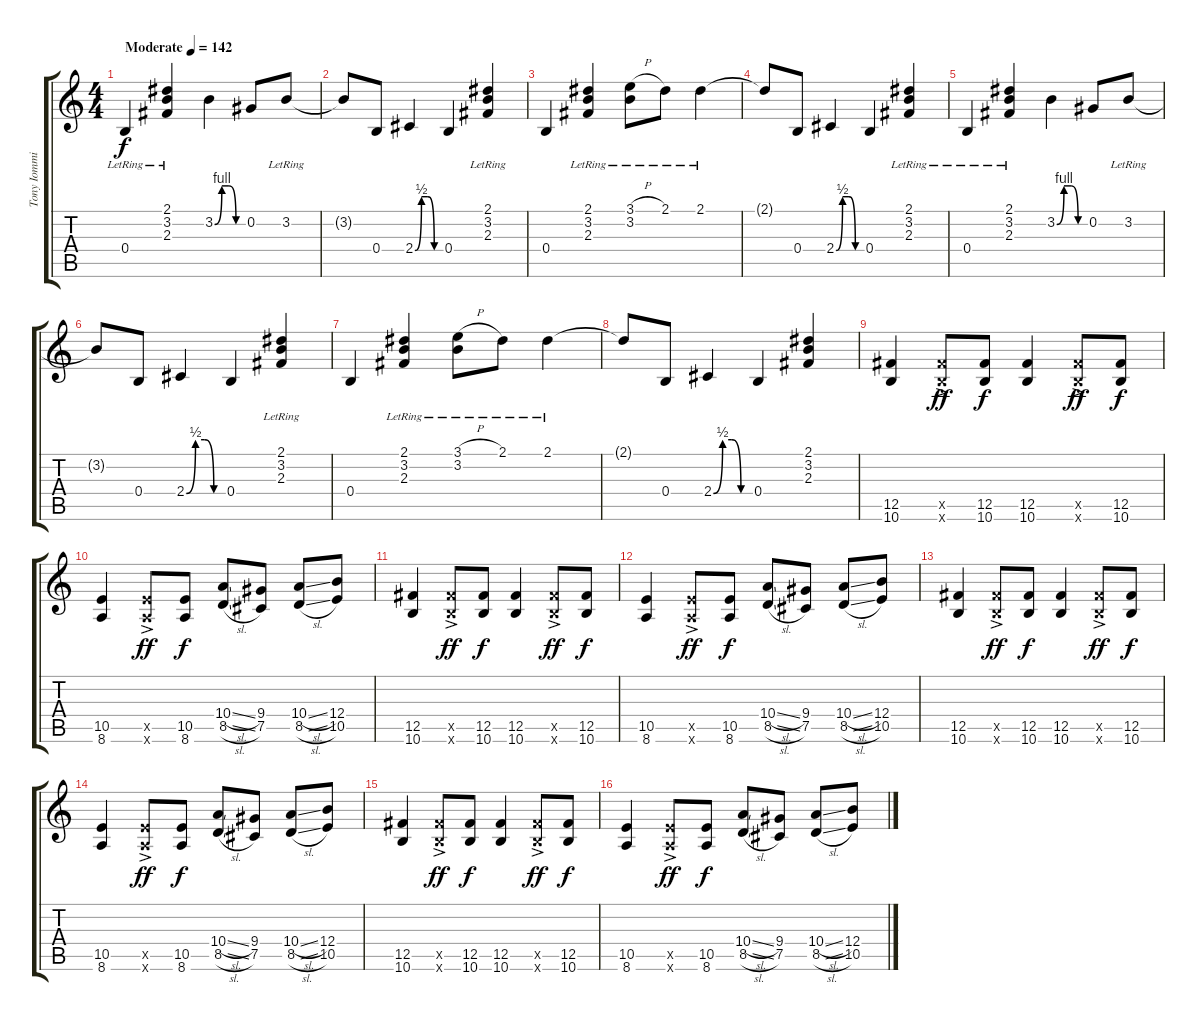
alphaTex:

\track ("Tony Iommi" "Tony Iommi") {instrument distortionguitar}
\staff {score tabs}
\tuning (Db4 Ab3 E3 B2 Gb2 Db2) {hide}
\ts (4 4)
\tempo (142 "Moderate")
\clef g2
\ks c
0.4{lr}.4{dy f instrument distortionguitar} (2.1{lr} 3.2{lr} 2.3{lr}).4 3.2{be (custom 0 0 15 4 30 4 45 0 60 0)}.4 0.2.8 3.2{lr}.8 |
3.2{t}.8 0.4.8 2.4{be (custom 0 0 15 2 30 2 45 0 60 0)}.4 0.4.4 (2.1{lr} 3.2{lr} 2.3{lr}).4 |
0.4.4 (2.1{lr} 3.2{lr} 2.3{lr}).4 (3.1{h lr} 3.2{lr}).8 2.1{lr}.8 2.1{lr}.4 |
2.1{t}.8 0.4.8 2.4{be (custom 0 0 15 2 30 2 45 0 60 0)}.4 0.4.4 (2.1{lr} 3.2{lr} 2.3{lr}).4 |
0.4{lr}.4 (2.1{lr} 3.2{lr} 2.3{lr}).4 3.2{be (custom 0 0 15 4 30 4 45 0 60 0)}.4 0.2.8 3.2{lr}.8 |
3.2{t}.8 0.4.8 2.4{be (custom 0 0 15 2 30 2 45 0 60 0)}.4 0.4.4 (2.1{lr} 3.2{lr} 2.3{lr}).4 |
0.4.4 (2.1{lr} 3.2{lr} 2.3{lr}).4 (3.1{h lr} 3.2{lr}).8 2.1{lr}.8 2.1{lr}.4 |
2.1{t}.8 0.4.8 2.4{be (custom 0 0 15 2 30 2 45 0 60 0)}.4 0.4.4 (2.1 3.2 2.3).4 |
(12.5 10.6).4 (12.5{ac x} 10.6{ac x}).8{dy ff} (12.5 10.6).8{dy f} (12.5 10.6).4 (12.5{ac x} 10.6{ac x}).8{dy ff} (12.5 10.6).8{dy f} |
(10.5 8.6).4 (10.5{ac x} 8.6{ac x}).8{dy ff} (10.5 8.6).8{dy f} (10.4{sl} 8.5{sl}).8 (9.4 7.5).8 (10.4{sl} 8.5{sl}).8 (12.4 10.5).8 |
(12.5 10.6).4 (12.5{ac x} 10.6{ac x}).8{dy ff} (12.5 10.6).8{dy f} (12.5 10.6).4 (12.5{ac x} 10.6{ac x}).8{dy ff} (12.5 10.6).8{dy f} |
(10.5 8.6).4 (10.5{ac x} 8.6{ac x}).8{dy ff} (10.5 8.6).8{dy f} (10.4{sl} 8.5{sl}).8 (9.4 7.5).8 (10.4{sl} 8.5{sl}).8 (12.4 10.5).8 |
(12.5 10.6).4 (12.5{ac x} 10.6{ac x}).8{dy ff} (12.5 10.6).8{dy f} (12.5 10.6).4 (12.5{ac x} 10.6{ac x}).8{dy ff} (12.5 10.6).8{dy f} |
(10.5 8.6).4 (10.5{ac x} 8.6{ac x}).8{dy ff} (10.5 8.6).8{dy f} (10.4{sl} 8.5{sl}).8 (9.4 7.5).8 (10.4{sl} 8.5{sl}).8 (12.4 10.5).8 |
(12.5 10.6).4 (12.5{ac x} 10.6{ac x}).8{dy ff} (12.5 10.6).8{dy f} (12.5 10.6).4 (12.5{ac x} 10.6{ac x}).8{dy ff} (12.5 10.6).8{dy f} |
(10.5 8.6).4 (10.5{ac x} 8.6{ac x}).8{dy ff} (10.5 8.6).8{dy f} (10.4{sl} 8.5{sl}).8 (9.4 7.5).8 (10.4{sl} 8.5{sl}).8 (12.4 10.5).8
